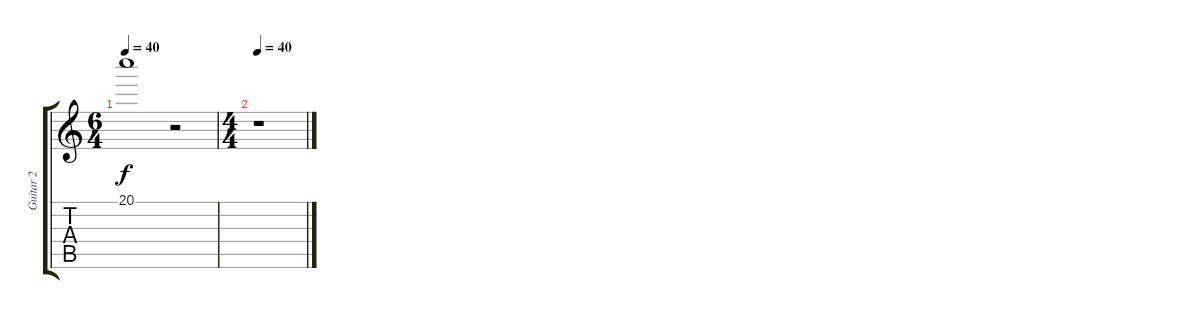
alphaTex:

\track ("Guitar 2" "Guitar 2") {instrument distortionguitar}
\staff {score tabs}
\tuning (E4 B3 G3 D3 A2 E2) {hide}
\ts (6 4)
\tempo 40
\clef g2
\ks c
20.1{t}.1{dy f} r.2 |
\ts (4 4)
\tempo 40
r.1
